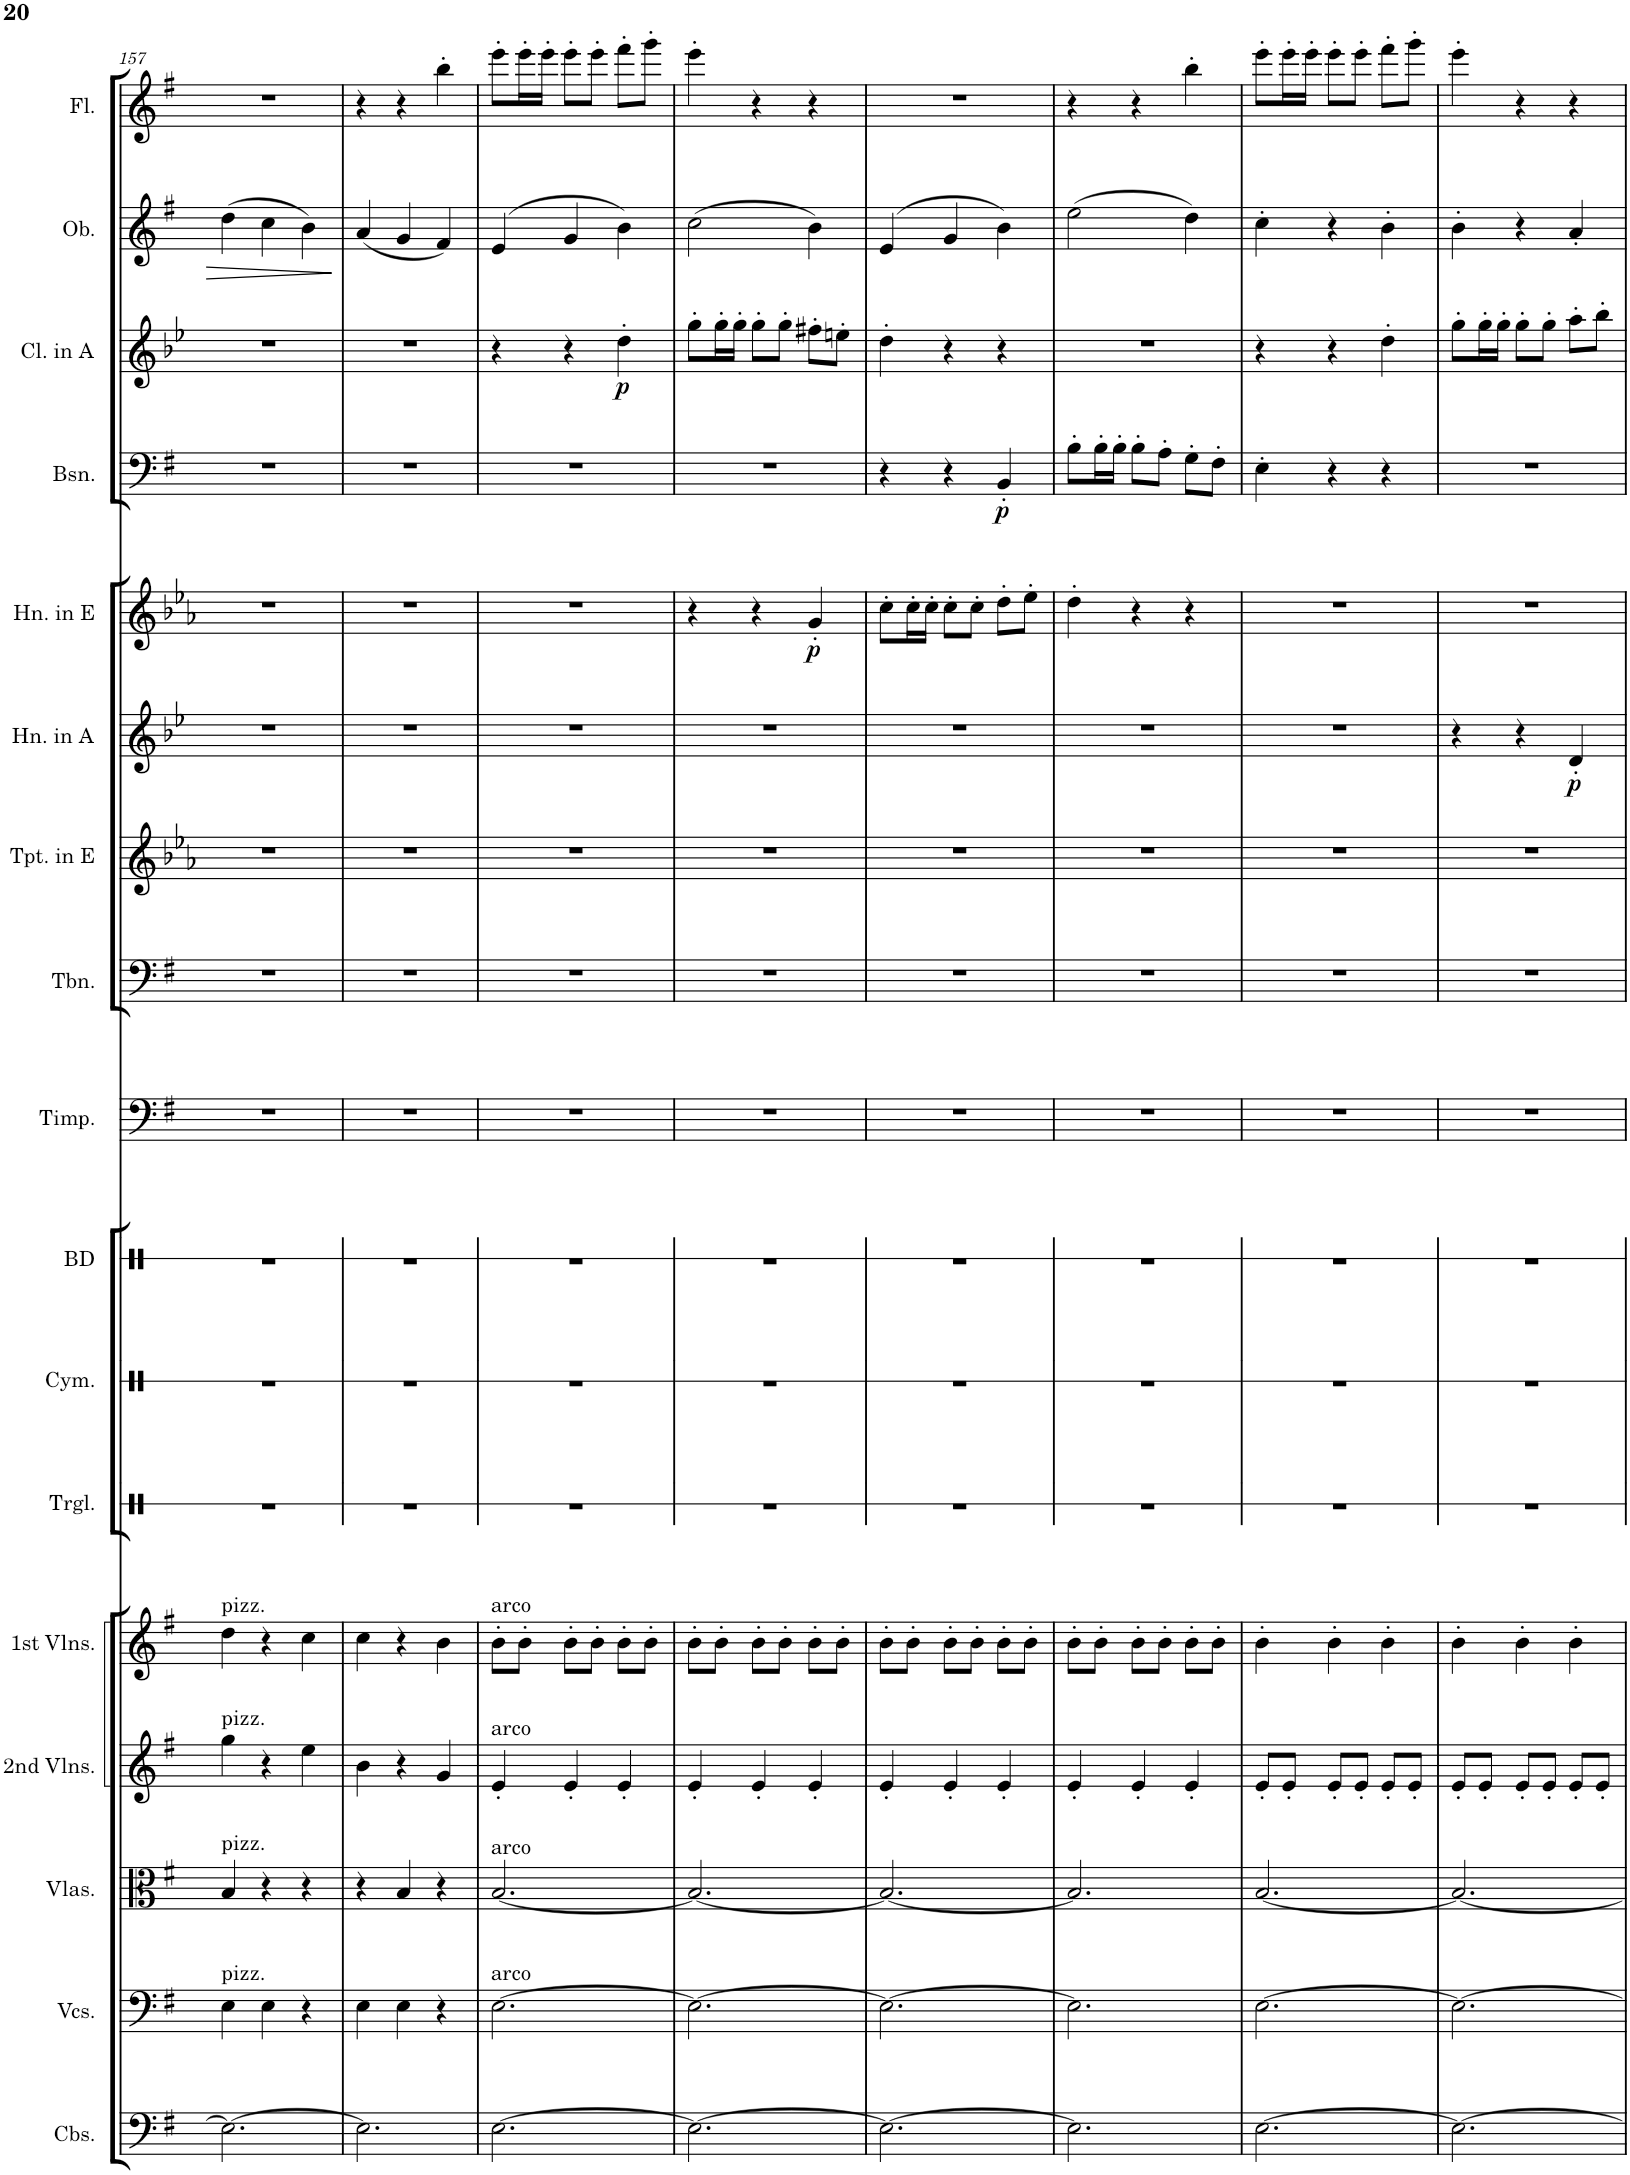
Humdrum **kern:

**kern	**kern	**kern	**kern	**kern	**kern	**kern	**kern	**kern	**kern	**kern	**kern	**dynam	**kern	**dynam	**kern	**dynam	**kern	**dynam	**kern	**kern
*part17	*part16	*part15	*part14	*part13	*part12	*part11	*part10	*part9	*part8	*part7	*part6	*part6	*part5	*part5	*part4	*part4	*part3	*part3	*part2	*part1
*staff17	*staff16	*staff15	*staff14	*staff13	*staff12	*staff11	*staff10	*staff9	*staff8	*staff7	*staff6	*staff6	*staff5	*staff5	*staff4	*staff4	*staff3	*staff3	*staff2	*staff1
*I"Contrabasses	*I"Violoncellos	*I"Violas	*I"2nd Violins	*I"1st Violins	*I"Triangle	*I"Cymbals	*I"Bass Drum	*I"Timpani in B and E	*I"Trombones I. II.	*I"Trumpets I. II. in E	*I"Horns III. IV. in A	*	*I"Horns I. II. in E	*	*I"Bassoons I. II.	*	*I"Clarinets I. II. in A	*	*I"Oboes I. II.	*I"Flutes I. II.
*I'Cbs.	*I'Vcs.	*I'Vlas.	*I'2nd Vlns.	*I'1st Vlns.	*I'Trgl.	*I'Cym.	*I'BD	*I'Timp.	*I'Tbn.	*I'Tpt. in E	*I'Hn. in A	*	*I'Hn. in E	*	*I'Bsn.	*	*I'Cl. in A	*	*I'Ob.	*I'Fl.
!!LO:PB:g=z
*clefF4	*clefF4	*clefC3	*clefG2	*clefG2	*clefX	*clefX	*clefX	*clefF4	*clefF4	*clefG2	*clefG2	*	*clefG2	*	*clefF4	*	*clefG2	*	*clefG2	*clefG2
*Trd7c12	*	*	*	*	*	*	*	*	*	*Trd-2c-4	*Trd2c3	*	*Trd5c8	*	*	*	*Trd2c3	*	*	*
*k[f#]	*k[f#]	*k[f#]	*k[f#]	*k[f#]	*k[]	*k[]	*k[]	*k[f#]	*k[f#]	*k[b-e-a-]	*k[b-e-]	*	*k[b-e-a-]	*	*k[f#]	*	*k[b-e-]	*	*k[f#]	*k[f#]
*M3/4	*M3/4	*M3/4	*M3/4	*M3/4	*M3/4	*M3/4	*M3/4	*M3/4	*M3/4	*M3/4	*M3/4	*	*M3/4	*	*M3/4	*	*M3/4	*	*M3/4	*M3/4
=157	=157	=157	=157	=157	=157	=157	=157	=157	=157	=157	=157	=157	=157	=157	=157	=157	=157	=157	=157	=157
!	!	!	!	!LO:TX:a:t=pizz.	!	!	!	!	!	!	!	!	!	!	!	!	!	!	!	!
!	!	!	!LO:TX:a:t=pizz.	!	!	!	!	!	!	!	!	!	!	!	!	!	!	!	!	!
!	!	!LO:TX:a:t=pizz.	!	!	!	!	!	!	!	!	!	!	!	!	!	!	!	!	!	!
!	!LO:TX:a:t=pizz.	!	!	!	!	!	!	!	!	!	!	!	!	!	!	!	!	!	!	!
2.E\_	4E\	4B/	4gg\	4dd\	2.r	2.r	2.r	2.r	2.r	2.r	2.r	.	2.r	.	2.r	.	2.r	.	(4dd\	2.r
.	4E\	4r	4r	4r	.	.	.	.	.	.	.	.	.	.	.	.	.	.	4cc\	.
.	4r	4r	4ee\	4cc\	.	.	.	.	.	.	.	.	.	.	.	.	.	.	4b\)	.
=158	=158	=158	=158	=158	=158	=158	=158	=158	=158	=158	=158	=158	=158	=158	=158	=158	=158	=158	=158	=158
2.E\]	4E\	4r	4b\	4cc\	2.r	2.r	2.r	2.r	2.r	2.r	2.r	.	2.r	.	2.r	.	2.r	.	(4a/	4r
.	4E\	4B/	4r	4r	.	.	.	.	.	.	.	.	.	.	.	.	.	.	4g/	4r
.	4r	4r	4g/	4b\	.	.	.	.	.	.	.	.	.	.	.	.	.	.	4f#/)	4bb'\
=159	=159	=159	=159	=159	=159	=159	=159	=159	=159	=159	=159	=159	=159	=159	=159	=159	=159	=159	=159	=159
!	!	!	!	!LO:TX:a:t=arco	!	!	!	!	!	!	!	!	!	!	!	!	!	!	!	!
!	!	!	!LO:TX:a:t=arco	!	!	!	!	!	!	!	!	!	!	!	!	!	!	!	!	!
!	!	!LO:TX:a:t=arco	!	!	!	!	!	!	!	!	!	!	!	!	!	!	!	!	!	!
!	!LO:TX:a:t=arco	!	!	!	!	!	!	!	!	!	!	!	!	!	!	!	!	!	!	!
[2.E\	[2.E\	[2.B/	4e'/	8b'\L	2.r	2.r	2.r	2.r	2.r	2.r	2.r	.	2.r	.	2.r	.	4r	.	(4e/	8eee'\L
.	.	.	.	8b'\J	.	.	.	.	.	.	.	.	.	.	.	.	.	.	.	16eee'\L
.	.	.	.	.	.	.	.	.	.	.	.	.	.	.	.	.	.	.	.	16eee'\JJ
.	.	.	4e'/	8b'\L	.	.	.	.	.	.	.	.	.	.	.	.	4r	.	4g/	8eee'\L
.	.	.	.	8b'\J	.	.	.	.	.	.	.	.	.	.	.	.	.	.	.	8eee'\J
!	!	!	!	!	!	!	!	!	!	!	!	!	!	!	!	!	!	!LO:DY:b	!	!
.	.	.	4e'/	8b'\L	.	.	.	.	.	.	.	.	.	.	.	.	4dd'\	p	4b\)	8fff#'\L
.	.	.	.	8b'\J	.	.	.	.	.	.	.	.	.	.	.	.	.	.	.	8ggg'\J
=160	=160	=160	=160	=160	=160	=160	=160	=160	=160	=160	=160	=160	=160	=160	=160	=160	=160	=160	=160	=160
2.E\_	2.E\_	2.B/_	4e'/	8b'\L	2.r	2.r	2.r	2.r	2.r	2.r	2.r	.	4r	.	2.r	.	8gg'\L	.	(2cc\	4eee'\
.	.	.	.	8b'\J	.	.	.	.	.	.	.	.	.	.	.	.	16gg'\L	.	.	.
.	.	.	.	.	.	.	.	.	.	.	.	.	.	.	.	.	16gg'\JJ	.	.	.
.	.	.	4e'/	8b'\L	.	.	.	.	.	.	.	.	4r	.	.	.	8gg'\L	.	.	4r
.	.	.	.	8b'\J	.	.	.	.	.	.	.	.	.	.	.	.	8gg'\J	.	.	.
!	!	!	!	!	!	!	!	!	!	!	!	!	!	!LO:DY:b	!	!	!	!	!	!
.	.	.	4e'/	8b'\L	.	.	.	.	.	.	.	.	4g'/	p	.	.	8ff#X'\L	.	4b\)	4r
.	.	.	.	8b'\J	.	.	.	.	.	.	.	.	.	.	.	.	8een'\J	.	.	.
=161	=161	=161	=161	=161	=161	=161	=161	=161	=161	=161	=161	=161	=161	=161	=161	=161	=161	=161	=161	=161
2.E\_	2.E\_	2.B/_	4e'/	8b'\L	2.r	2.r	2.r	2.r	2.r	2.r	2.r	.	8cc'\L	.	4r	.	4dd'\	.	(4e/	2.r
.	.	.	.	8b'\J	.	.	.	.	.	.	.	.	16cc'\L	.	.	.	.	.	.	.
.	.	.	.	.	.	.	.	.	.	.	.	.	16cc'\JJ	.	.	.	.	.	.	.
.	.	.	4e'/	8b'\L	.	.	.	.	.	.	.	.	8cc'\L	.	4r	.	4r	.	4g/	.
.	.	.	.	8b'\J	.	.	.	.	.	.	.	.	8cc'\J	.	.	.	.	.	.	.
!	!	!	!	!	!	!	!	!	!	!	!	!	!	!	!	!LO:DY:b	!	!	!	!
.	.	.	4e'/	8b'\L	.	.	.	.	.	.	.	.	8dd'\L	.	4BB'/	p	4r	.	4b\)	.
.	.	.	.	8b'\J	.	.	.	.	.	.	.	.	8ee-'\J	.	.	.	.	.	.	.
=162	=162	=162	=162	=162	=162	=162	=162	=162	=162	=162	=162	=162	=162	=162	=162	=162	=162	=162	=162	=162
2.E\]	2.E\]	2.B/]	4e'/	8b'\L	2.r	2.r	2.r	2.r	2.r	2.r	2.r	.	4dd'\	.	8B'\L	.	2.r	.	(2ee\	4r
.	.	.	.	8b'\J	.	.	.	.	.	.	.	.	.	.	16B'\L	.	.	.	.	.
.	.	.	.	.	.	.	.	.	.	.	.	.	.	.	16B'\JJ	.	.	.	.	.
.	.	.	4e'/	8b'\L	.	.	.	.	.	.	.	.	4r	.	8B'\L	.	.	.	.	4r
.	.	.	.	8b'\J	.	.	.	.	.	.	.	.	.	.	8A'\J	.	.	.	.	.
.	.	.	4e'/	8b'\L	.	.	.	.	.	.	.	.	4r	.	8G'\L	.	.	.	4dd\)	4bb'\
.	.	.	.	8b'\J	.	.	.	.	.	.	.	.	.	.	8F#'\J	.	.	.	.	.
=163	=163	=163	=163	=163	=163	=163	=163	=163	=163	=163	=163	=163	=163	=163	=163	=163	=163	=163	=163	=163
[2.E\	[2.E\	[2.B/	8e'/L	4b'\	2.r	2.r	2.r	2.r	2.r	2.r	2.r	.	2.r	.	4E'\	.	4r	.	4cc'\	8eee'\L
.	.	.	8e'/J	.	.	.	.	.	.	.	.	.	.	.	.	.	.	.	.	16eee'\L
.	.	.	.	.	.	.	.	.	.	.	.	.	.	.	.	.	.	.	.	16eee'\JJ
.	.	.	8e'/L	4b'\	.	.	.	.	.	.	.	.	.	.	4r	.	4r	.	4r	8eee'\L
.	.	.	8e'/J	.	.	.	.	.	.	.	.	.	.	.	.	.	.	.	.	8eee'\J
.	.	.	8e'/L	4b'\	.	.	.	.	.	.	.	.	.	.	4r	.	4dd'\	.	4b'\	8fff#'\L
.	.	.	8e'/J	.	.	.	.	.	.	.	.	.	.	.	.	.	.	.	.	8ggg'\J
=164	=164	=164	=164	=164	=164	=164	=164	=164	=164	=164	=164	=164	=164	=164	=164	=164	=164	=164	=164	=164
2.E\_	2.E\_	2.B/_	8e'/L	4b'\	2.r	2.r	2.r	2.r	2.r	2.r	4r	.	2.r	.	2.r	.	8gg'\L	.	4b'\	4eee'\
.	.	.	8e'/J	.	.	.	.	.	.	.	.	.	.	.	.	.	16gg'\L	.	.	.
.	.	.	.	.	.	.	.	.	.	.	.	.	.	.	.	.	16gg'\JJ	.	.	.
.	.	.	8e'/L	4b'\	.	.	.	.	.	.	4r	.	.	.	.	.	8gg'\L	.	4r	4r
.	.	.	8e'/J	.	.	.	.	.	.	.	.	.	.	.	.	.	8gg'\J	.	.	.
!	!	!	!	!	!	!	!	!	!	!	!	!LO:DY:b	!	!	!	!	!	!	!	!
.	.	.	8e'/L	4b'\	.	.	.	.	.	.	4d'/	p	.	.	.	.	8aa'\L	.	4a'/	4r
.	.	.	8e'/J	.	.	.	.	.	.	.	.	.	.	.	.	.	8bb-'\J	.	.	.
=	=	=	=	=	=	=	=	=	=	=	=	=	=	=	=	=	=	=	=	=
*-	*-	*-	*-	*-	*-	*-	*-	*-	*-	*-	*-	*-	*-	*-	*-	*-	*-	*-	*-	*-
